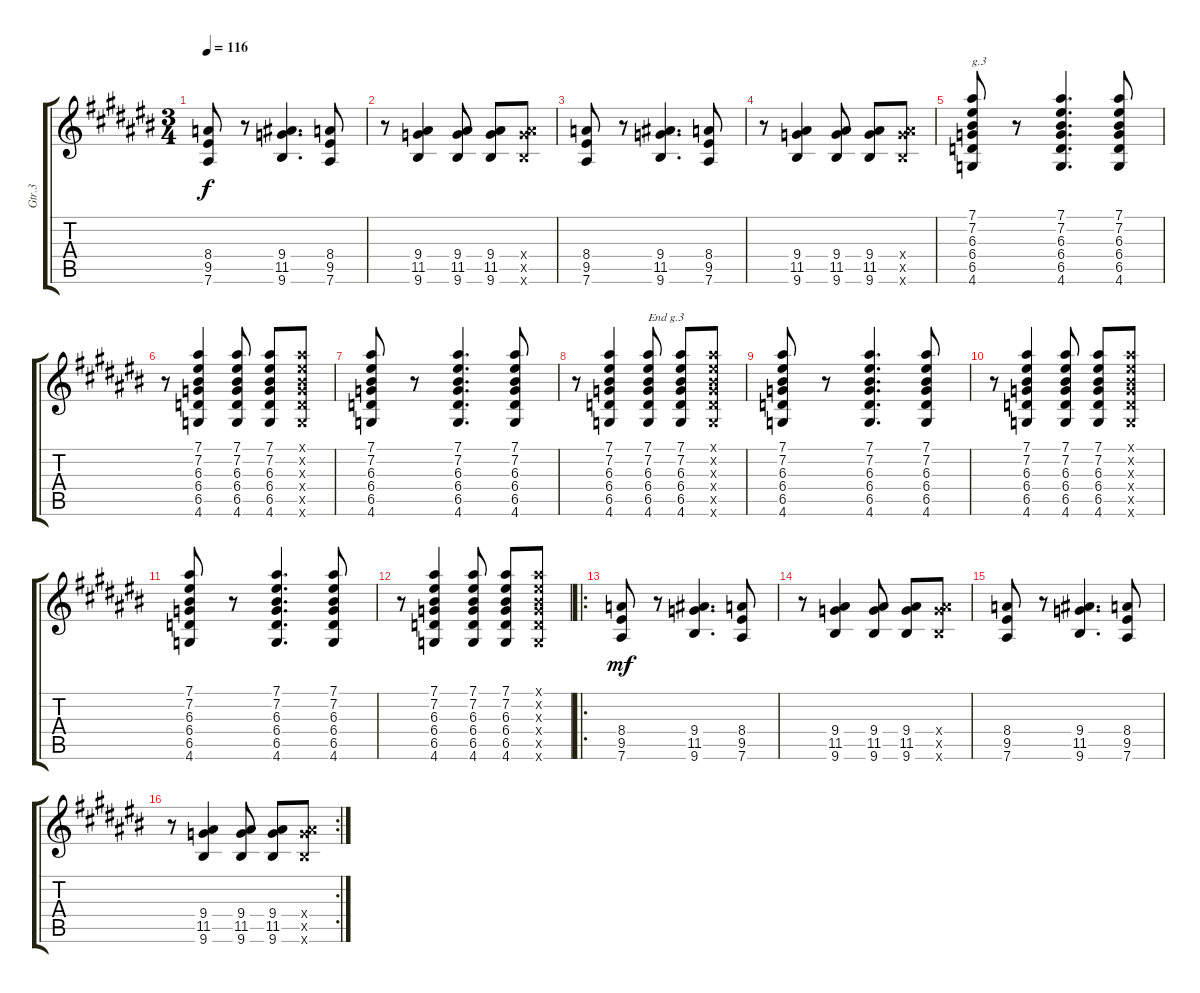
\track ("Gtr.3" "Gtr.3") {instrument electricguitarclean}
\staff {score tabs}
\tuning (Eb4 Bb3 Gb3 Db3 Ab2 Eb2) {hide}
\ts (3 4)
\tempo 116
\clef g2
\ks c#
(8.4 9.5 7.6).8{dy f} r.8 (9.4 11.5 9.6).4{d} (8.4 9.5 7.6).8 |
r.8 (9.4 11.5 9.6).4 (9.4 11.5 9.6).8 (9.4 11.5 9.6).8 (9.4{x} 11.5{x} 9.6{x}).8 |
(8.4 9.5 7.6).8 r.8 (9.4 11.5 9.6).4{d} (8.4 9.5 7.6).8 |
r.8 (9.4 11.5 9.6).4 (9.4 11.5 9.6).8 (9.4 11.5 9.6).8 (9.4{x} 11.5{x} 9.6{x}).8 |
(7.1 7.2 6.3 6.4 6.5 4.6).8{txt "g.3"} r.8 (7.1 7.2 6.3 6.4 6.5 4.6).4{d} (7.1 7.2 6.3 6.4 6.5 4.6).8 |
r.8 (7.1 7.2 6.3 6.4 6.5 4.6).4 (7.1 7.2 6.3 6.4 6.5 4.6).8 (7.1 7.2 6.3 6.4 6.5 4.6).8 (7.1{x} 7.2{x} 6.3{x} 6.4{x} 6.5{x} 4.6{x}).8 |
(7.1 7.2 6.3 6.4 6.5 4.6).8 r.8 (7.1 7.2 6.3 6.4 6.5 4.6).4{d} (7.1 7.2 6.3 6.4 6.5 4.6).8 |
r.8 (7.1 7.2 6.3 6.4 6.5 4.6).4 (7.1 7.2 6.3 6.4 6.5 4.6).8{txt "End g.3"} (7.1 7.2 6.3 6.4 6.5 4.6).8 (7.1{x} 7.2{x} 6.3{x} 6.4{x} 6.5{x} 4.6{x}).8 |
(7.1 7.2 6.3 6.4 6.5 4.6).8 r.8 (7.1 7.2 6.3 6.4 6.5 4.6).4{d} (7.1 7.2 6.3 6.4 6.5 4.6).8 |
r.8 (7.1 7.2 6.3 6.4 6.5 4.6).4 (7.1 7.2 6.3 6.4 6.5 4.6).8 (7.1 7.2 6.3 6.4 6.5 4.6).8 (7.1{x} 7.2{x} 6.3{x} 6.4{x} 6.5{x} 4.6{x}).8 |
(7.1 7.2 6.3 6.4 6.5 4.6).8 r.8 (7.1 7.2 6.3 6.4 6.5 4.6).4{d} (7.1 7.2 6.3 6.4 6.5 4.6).8 |
r.8 (7.1 7.2 6.3 6.4 6.5 4.6).4 (7.1 7.2 6.3 6.4 6.5 4.6).8 (7.1 7.2 6.3 6.4 6.5 4.6).8 (7.1{x} 7.2{x} 6.3{x} 6.4{x} 6.5{x} 4.6{x}).8 |
\ro
(8.4 9.5 7.6).8{dy mf} r.8 (9.4 11.5 9.6).4{d} (8.4 9.5 7.6).8 |
r.8 (9.4 11.5 9.6).4 (9.4 11.5 9.6).8 (9.4 11.5 9.6).8 (9.4{x} 11.5{x} 9.6{x}).8 |
(8.4 9.5 7.6).8 r.8 (9.4 11.5 9.6).4{d} (8.4 9.5 7.6).8 |
\rc 2
r.8 (9.4 11.5 9.6).4 (9.4 11.5 9.6).8 (9.4 11.5 9.6).8 (9.4{x} 11.5{x} 9.6{x}).8
